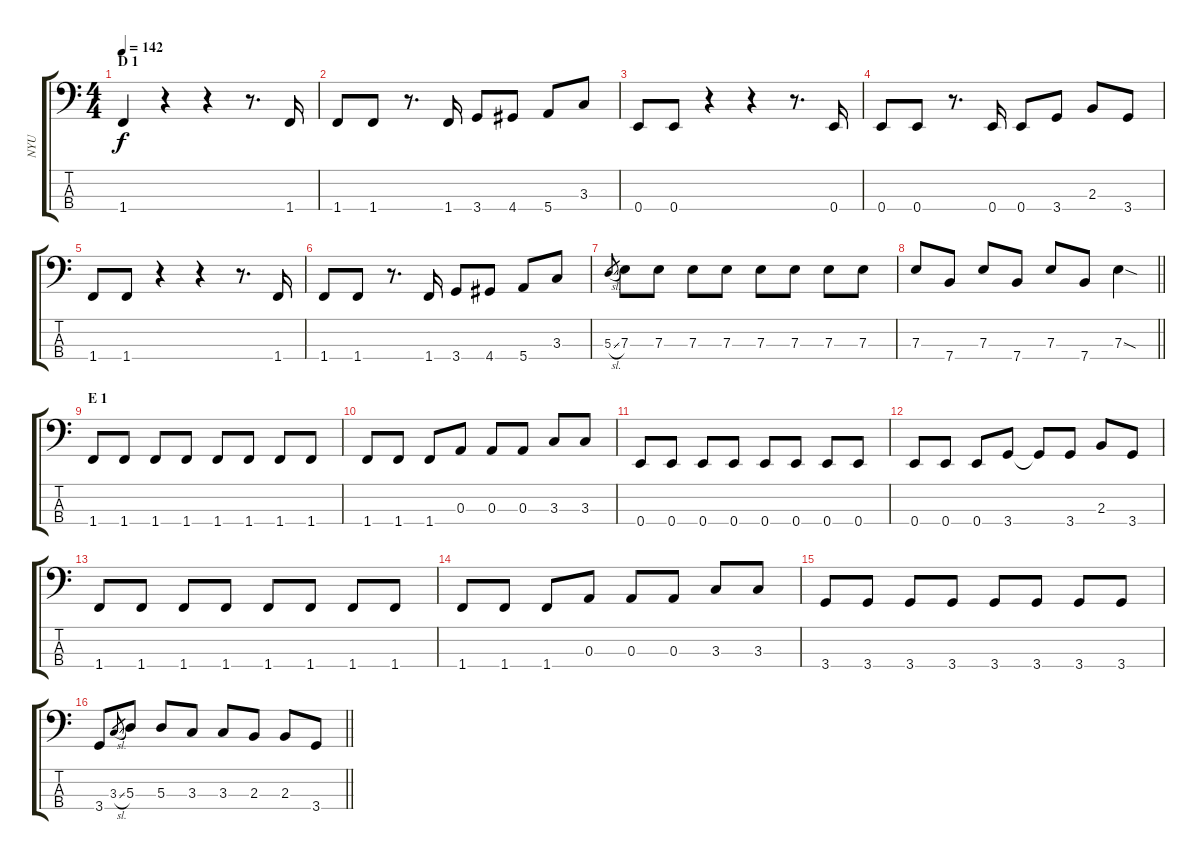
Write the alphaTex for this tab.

\track ("NYU" "NYU") {instrument electricbasspick}
\staff {score tabs}
\tuning (G2 D2 A1 E1) {hide}
\ts (4 4)
\section ("" "D 1")
\tempo 142
\clef f4
\ks c
1.4.4{dy f} r.4 r.4 r.8{d} 1.4.16 |
1.4.8 1.4.8 r.8{d} 1.4.16 3.4.8 4.4.8 5.4.8 3.3.8 |
0.4.8 0.4.8 r.4 r.4 r.8{d} 0.4.16 |
0.4.8 0.4.8 r.8{d} 0.4.16 0.4.8 3.4.8 2.3.8 3.4.8 |
1.4.8 1.4.8 r.4 r.4 r.8{d} 1.4.16 |
1.4.8 1.4.8 r.8{d} 1.4.16 3.4.8 4.4.8 5.4.8 3.3.8 |
5.3{sl}.8{gr} 7.3.8 7.3.8 7.3.8 7.3.8 7.3.8 7.3.8 7.3.8 7.3.8 |
\barLineRight lightlight
7.3.8 7.4.8 7.3.8 7.4.8 7.3.8 7.4.8 7.3{sod}.4 |
\section ("" "E 1")
1.4.8 1.4.8 1.4.8 1.4.8 1.4.8 1.4.8 1.4.8 1.4.8 |
1.4.8 1.4.8 1.4.8 0.3.8 0.3.8 0.3.8 3.3.8 3.3.8 |
0.4.8 0.4.8 0.4.8 0.4.8 0.4.8 0.4.8 0.4.8 0.4.8 |
0.4.8 0.4.8 0.4.8 3.4.8 3.4{t}.8 3.4.8 2.3.8 3.4.8 |
1.4.8 1.4.8 1.4.8 1.4.8 1.4.8 1.4.8 1.4.8 1.4.8 |
1.4.8 1.4.8 1.4.8 0.3.8 0.3.8 0.3.8 3.3.8 3.3.8 |
3.4.8 3.4.8 3.4.8 3.4.8 3.4.8 3.4.8 3.4.8 3.4.8 |
\barLineRight lightlight
3.4.8 3.3{sl}.8{gr} 5.3.8 5.3.8 3.3.8 3.3.8 2.3.8 2.3.8 3.4.8
